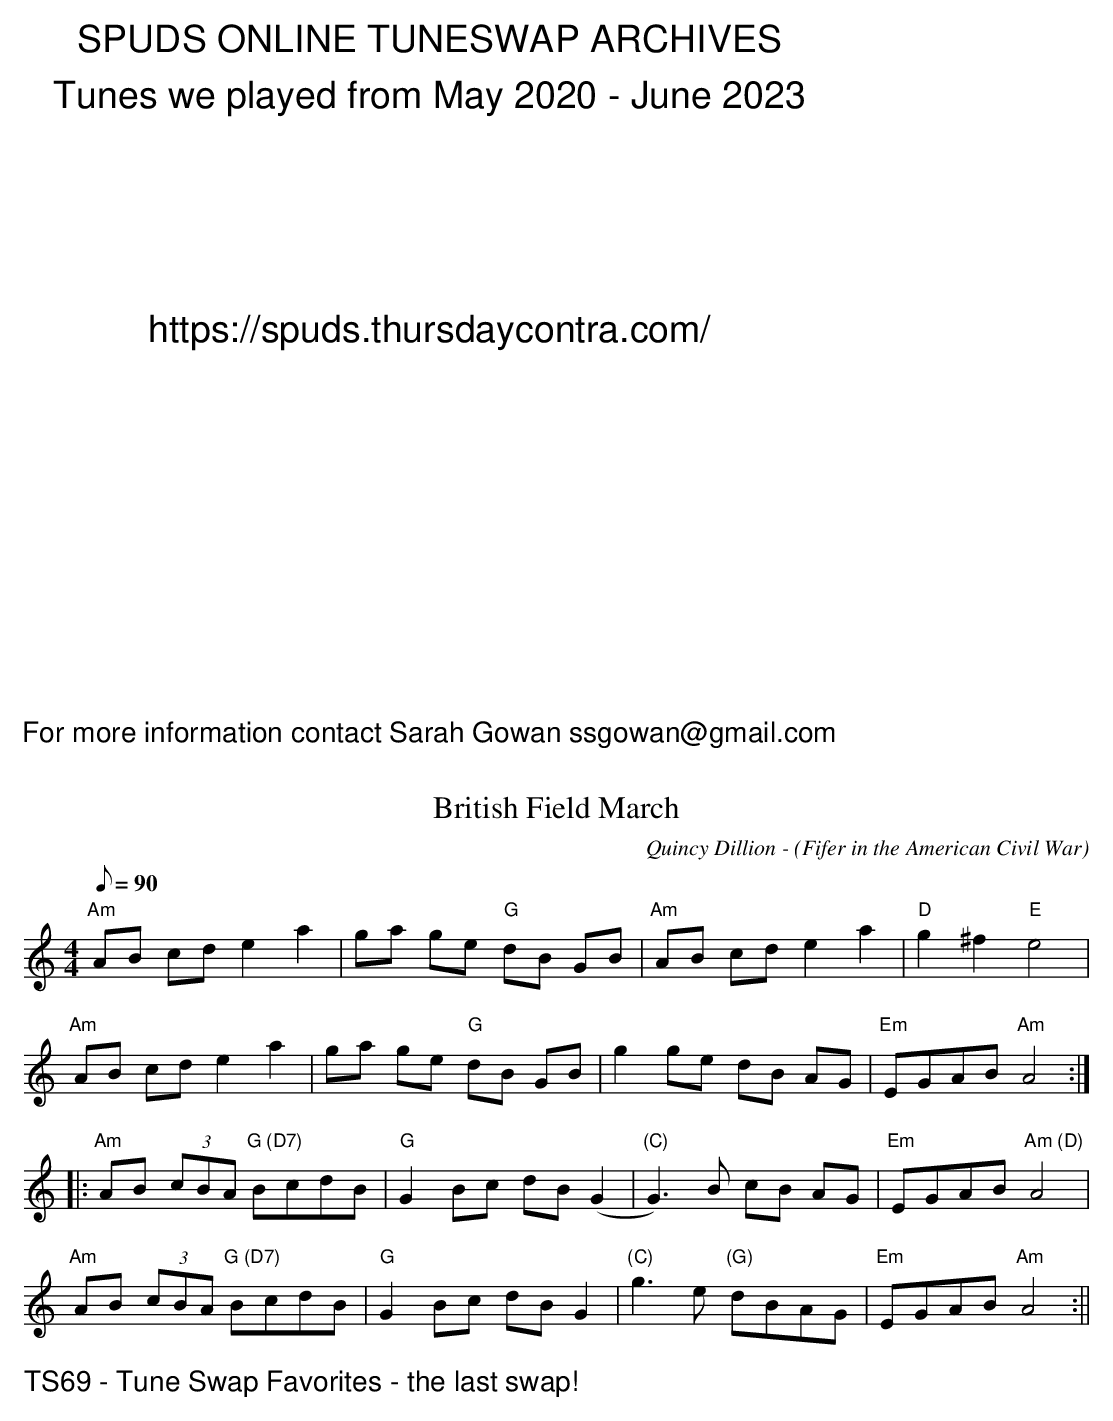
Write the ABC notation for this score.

X:1
T:British Field March
M:4/4
L:1/8
Q:90
O:Quincy Dillion - (Fifer in the American Civil War)
K:Am
"Am"AB cd e2 a2 | ga ge "G"dB GB | "Am"AB cd e2 a2 | "D"g2 ^f2 "E"e4 |
"Am"AB cd e2 a2 | ga ge "G"dB GB | g2 ge dB AG | "Em"EGAB "Am"A4 :||:
"Am"AB (3cBA "G (D7)"BcdB | "G"G2 Bc dB (G2 | "(C)"G3)B cB AG | "Em"EGAB "Am (D)"A4 |
"Am"AB (3cBA "G (D7)"BcdB | "G"G2 Bc dB G2 | "(C)"g3 e "(G)"dBAG |  "Em"EGAB "Am"A4 :||
